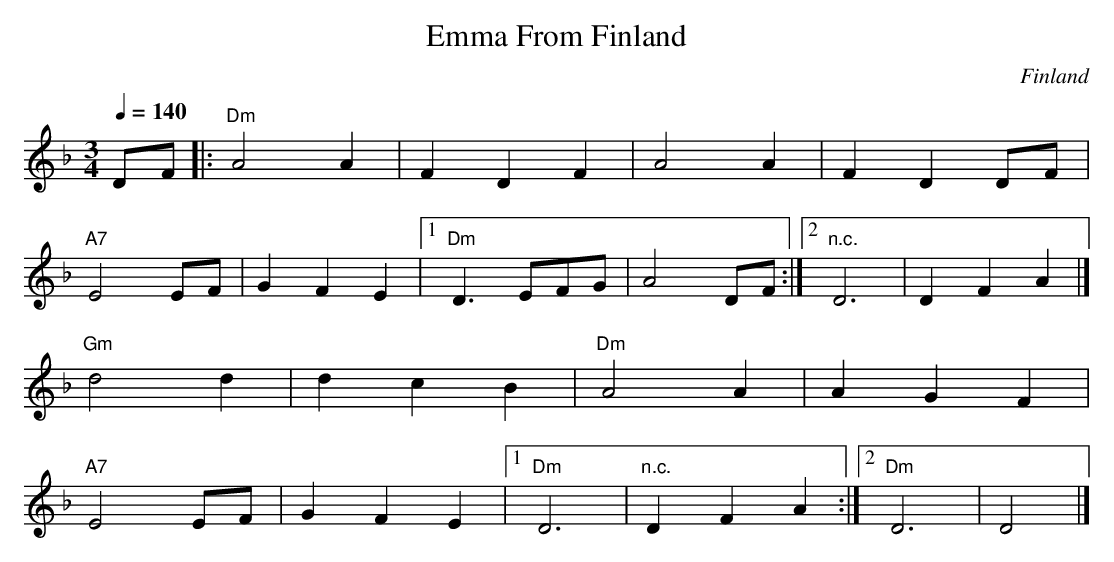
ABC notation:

X:1
T: Emma From Finland
M: 3/4
L: 1/4
O: Finland
Q: 140
K: FMaj
D/F/ |: "Dm" A2 A | F D F | A2 A | F D D/F/ |
"A7" E2 E/F/ | G F E | [1 "Dm" D>EF/G/ | A2 D/F/ :| [2 "n.c." D3 | D F A |]
"Gm" d2 d | d c B | "Dm" A2 A | A G F |
"A7" E2 E/F/ | G F E | [1 "Dm" D3 | "n.c." D F A :| [2 "Dm" D3 | D2 |]
